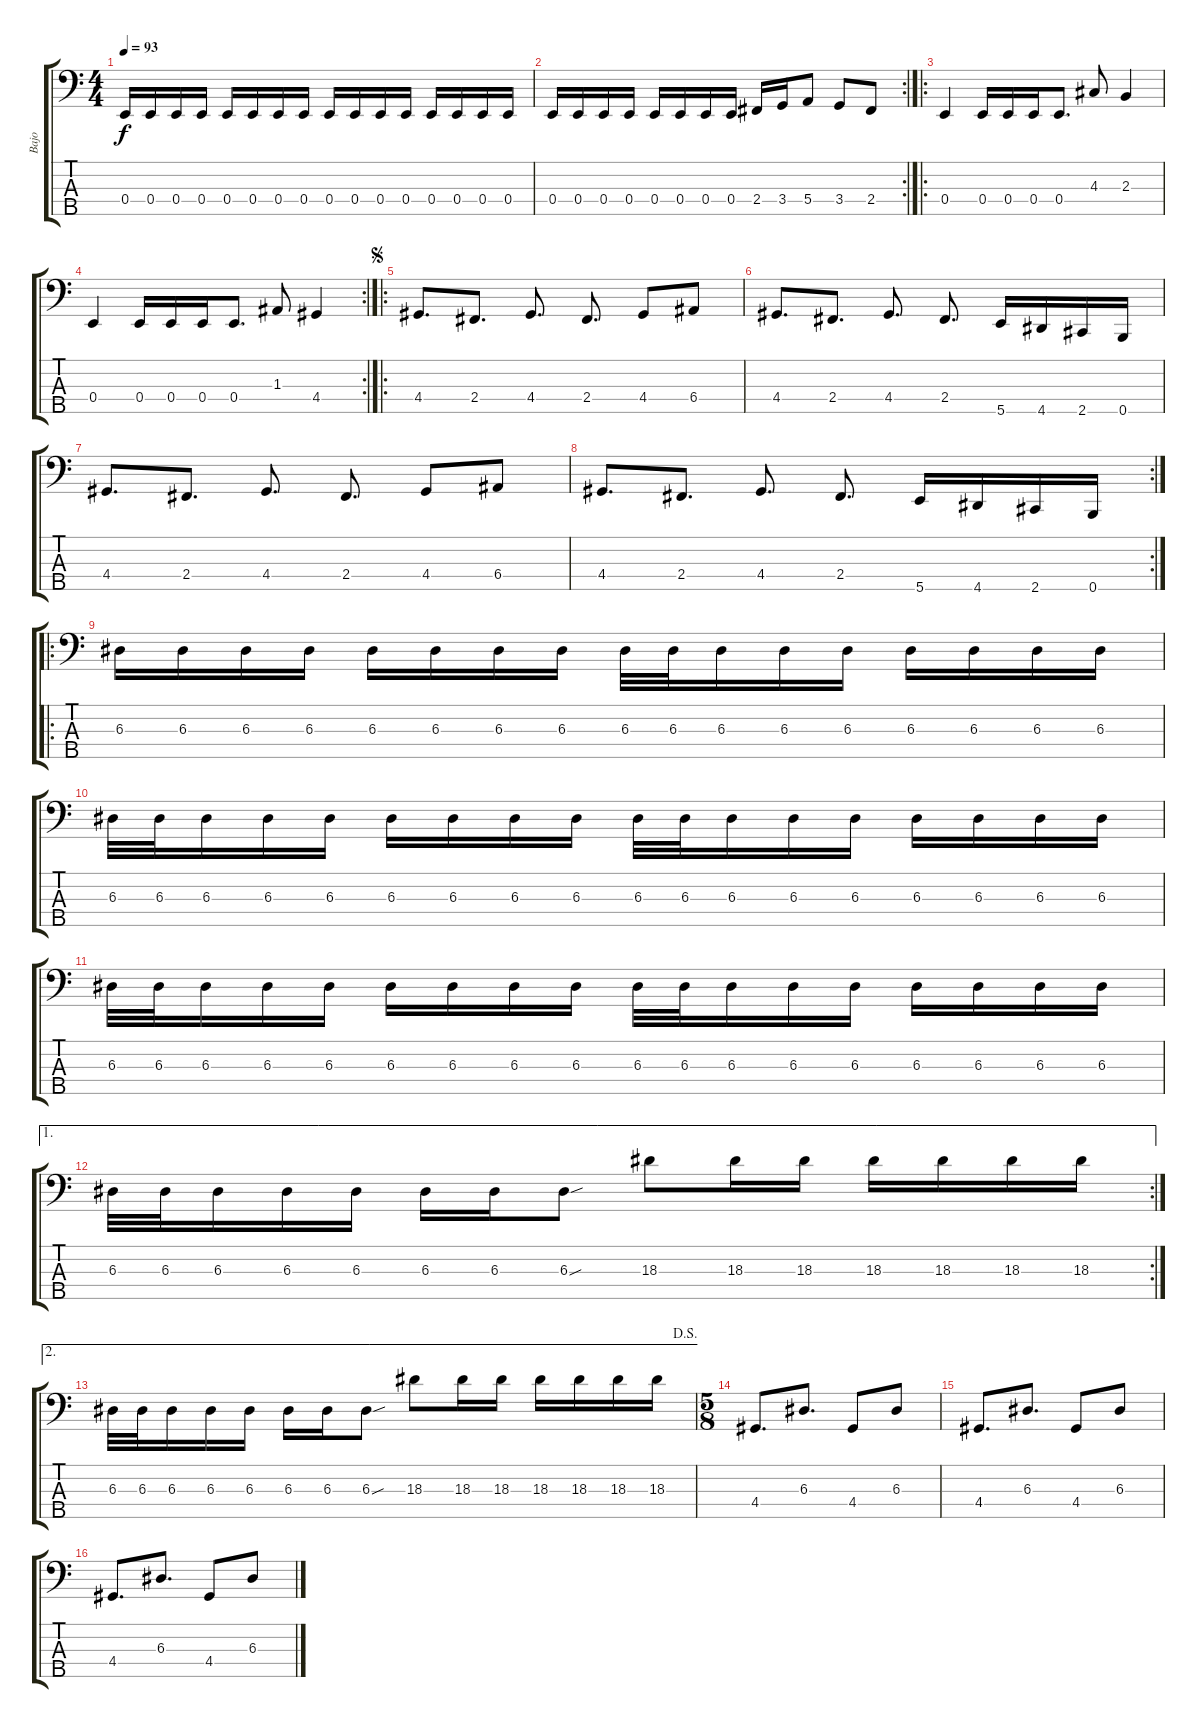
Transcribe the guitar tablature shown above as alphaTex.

\track ("Bajo" "Bajo") {instrument electricbasspick}
\staff {score tabs}
\tuning (G2 D2 A1 E1 B0) {hide}
\ts (4 4)
\tempo 93
\clef f4
\ks c
0.4.16{dy f} 0.4.16 0.4.16 0.4.16 0.4.16 0.4.16 0.4.16 0.4.16 0.4.16 0.4.16 0.4.16 0.4.16 0.4.16 0.4.16 0.4.16 0.4.16 |
\rc 2
0.4.16 0.4.16 0.4.16 0.4.16 0.4.16 0.4.16 0.4.16 0.4.16 2.4.16 3.4.16 5.4.8 3.4.8 2.4.8 |
\ro
0.4.4 0.4.16 0.4.16 0.4.16 0.4.8{d} 4.3.8 2.3.4 |
\rc 2
0.4.4 0.4.16 0.4.16 0.4.16 0.4.8{d} 1.3.8 4.4.4 |
\ro
\jump segno
4.4.8{d} 2.4.8{d} 4.4.8{d} 2.4.8{d} 4.4.8 6.4.8 |
4.4.8{d} 2.4.8{d} 4.4.8{d} 2.4.8{d} 5.5.16 4.5.16 2.5.16 0.5.16 |
4.4.8{d} 2.4.8{d} 4.4.8{d} 2.4.8{d} 4.4.8 6.4.8 |
\rc 2
4.4.8{d} 2.4.8{d} 4.4.8{d} 2.4.8{d} 5.5.16 4.5.16 2.5.16 0.5.16 |
\ro
6.3.16 6.3.16 6.3.16 6.3.16 6.3.16 6.3.16 6.3.16 6.3.16 6.3.32 6.3.32 6.3.16 6.3.16 6.3.16 6.3.16 6.3.16 6.3.16 6.3.16 |
6.3.32 6.3.32 6.3.16 6.3.16 6.3.16 6.3.16 6.3.16 6.3.16 6.3.16 6.3.32 6.3.32 6.3.16 6.3.16 6.3.16 6.3.16 6.3.16 6.3.16 6.3.16 |
6.3.32 6.3.32 6.3.16 6.3.16 6.3.16 6.3.16 6.3.16 6.3.16 6.3.16 6.3.32 6.3.32 6.3.16 6.3.16 6.3.16 6.3.16 6.3.16 6.3.16 6.3.16 |
\ae 1
\rc 2
6.3.32 6.3.32 6.3.16 6.3.16 6.3.16 6.3.16 6.3.16 6.3{sou}.8 18.3.8 18.3.16 18.3.16 18.3.16 18.3.16 18.3.16 18.3.16 |
\ae 2
\jump dalsegno
6.3.32 6.3.32 6.3.16 6.3.16 6.3.16 6.3.16 6.3.16 6.3{sou}.8 18.3.8 18.3.16 18.3.16 18.3.16 18.3.16 18.3.16 18.3.16 |
\ts (5 8)
4.4.8{d} 6.3.8{d} 4.4.8 6.3.8 |
4.4.8{d} 6.3.8{d} 4.4.8 6.3.8 |
4.4.8{d} 6.3.8{d} 4.4.8 6.3.8
